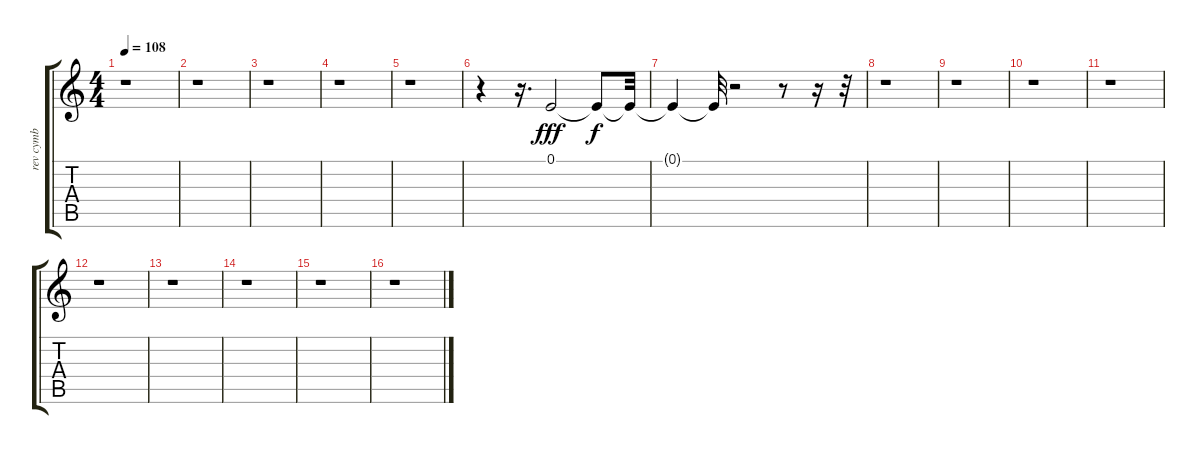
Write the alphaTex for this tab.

\track ("rev cymb" "rev cymb") {instrument reversecymbal}
\staff {score tabs}
\tuning (E4 B3 G3 D3 A2 E2) {hide}
\ts (4 4)
\tempo 108
\clef g2
\ks c
r.1{dy f} |
r.1 |
r.1 |
r.1 |
r.1 |
r.4 r.16{d} 0.1.2{dy fff} 0.1{t}.8{dy f} 0.1{t}.32 |
0.1{t}.4 0.1{t}.32 r.2 r.8 r.16 r.32 |
r.1 |
r.1 |
r.1 |
r.1 |
r.1 |
r.1 |
r.1 |
r.1 |
r.1
